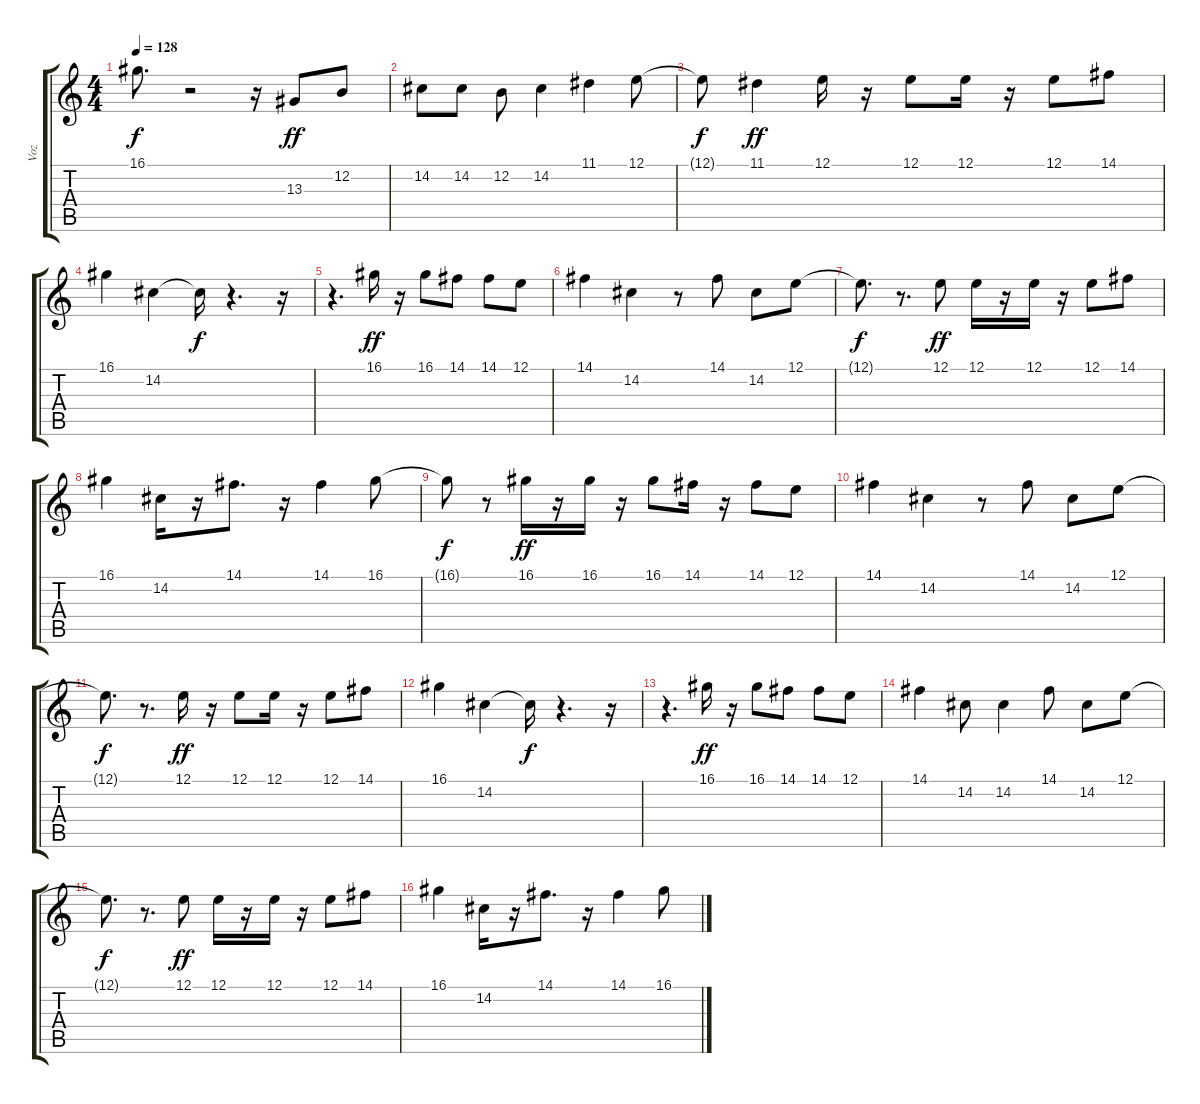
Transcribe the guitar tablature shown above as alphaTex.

\track ("Voz" "Voz") {instrument vibraphone}
\staff {score tabs}
\tuning (E4 B3 G3 D3 A2 E2) {hide}
\ts (4 4)
\tempo 128
\clef g2
\ks c
16.1{t}.8{d dy f} r.2 r.16 13.3.8{dy ff} 12.2.8 |
14.2.8 14.2.8 12.2.8 14.2.4 11.1.4 12.1.8 |
12.1{t}.8{dy f} 11.1.4{dy ff} 12.1.16 r.16 12.1.8 12.1.16 r.16 12.1.8 14.1.8 |
16.1.4 14.2.4 14.2{t}.16{dy f} r.4{d} r.16 |
r.4{d} 16.1.16{dy ff} r.16 16.1.8 14.1.8 14.1.8 12.1.8 |
14.1.4 14.2.4 r.8 14.1.8 14.2.8 12.1.8 |
12.1{t}.8{d dy f} r.8{d} 12.1.8{dy ff} 12.1.16 r.16 12.1.16 r.16 12.1.8 14.1.8 |
16.1.4 14.2.16 r.16 14.1.8{d} r.16 14.1.4 16.1.8 |
16.1{t}.8{dy f} r.8 16.1.16{dy ff} r.16 16.1.16 r.16 16.1.8 14.1.16 r.16 14.1.8 12.1.8 |
14.1.4 14.2.4 r.8 14.1.8 14.2.8 12.1.8 |
12.1{t}.8{d dy f} r.8{d} 12.1.16{dy ff} r.16 12.1.8 12.1.16 r.16 12.1.8 14.1.8 |
16.1.4 14.2.4 14.2{t}.16{dy f} r.4{d} r.16 |
r.4{d} 16.1.16{dy ff} r.16 16.1.8 14.1.8 14.1.8 12.1.8 |
14.1.4 14.2.8 14.2.4 14.1.8 14.2.8 12.1.8 |
12.1{t}.8{d dy f} r.8{d} 12.1.8{dy ff} 12.1.16 r.16 12.1.16 r.16 12.1.8 14.1.8 |
16.1.4 14.2.16 r.16 14.1.8{d} r.16 14.1.4 16.1.8
